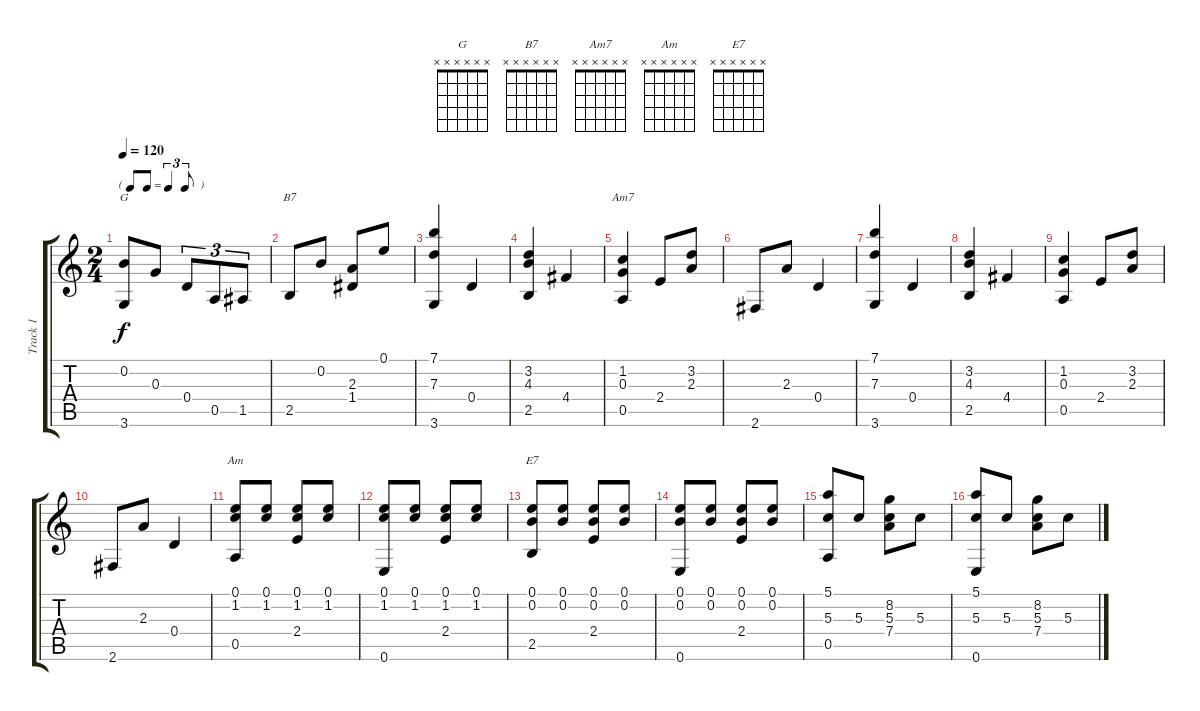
\track ("Track 1" "Track 1") {instrument acousticguitarsteel}
\staff {score tabs}
\tuning (E4 B3 G3 D3 A2 E2) {hide}
\chord ("G" x x x x x x)
\chord ("B7" x x x x x x)
\chord ("Am7" x x x x x x)
\chord ("Am" x x x x x x)
\chord ("E7" x x x x x x)
\ts (2 4)
\tf triplet8th
\tempo 120
\clef g2
\ks c
(0.2 3.6).8{ch "G" dy f} 0.3.8 0.4.8{tu (3 2)} 0.5.8{tu (3 2)} 1.5.8{tu (3 2)} |
2.5.8{ch "B7"} 0.2.8 (2.3 1.4).8 0.1.8 |
(7.1 7.3 3.6).4 0.4.4 |
(3.2 4.3 2.5).4 4.4.4 |
(1.2 0.3 0.5).4{ch "Am7"} 2.4.8 (3.2 2.3).8 |
2.6.8 2.3.8 0.4.4 |
(7.1 7.3 3.6).4 0.4.4 |
(3.2 4.3 2.5).4 4.4.4 |
(1.2 0.3 0.5).4 2.4.8 (3.2 2.3).8 |
2.6.8 2.3.8 0.4.4 |
(0.1 1.2 0.5).8{ch "Am"} (0.1 1.2).8 (0.1 1.2 2.4).8 (0.1 1.2).8 |
(0.1 1.2 0.6).8 (0.1 1.2).8 (0.1 1.2 2.4).8 (0.1 1.2).8 |
(0.1 0.2 2.5).8{ch "E7"} (0.1 0.2).8 (0.1 0.2 2.4).8 (0.1 0.2).8 |
(0.1 0.2 0.6).8 (0.1 0.2).8 (0.1 0.2 2.4).8 (0.1 0.2).8 |
(5.1 5.3 0.5).8 5.3.8 (8.2 5.3 7.4).8 5.3.8 |
(5.1 5.3 0.6).8 5.3.8 (8.2 5.3 7.4).8 5.3.8
